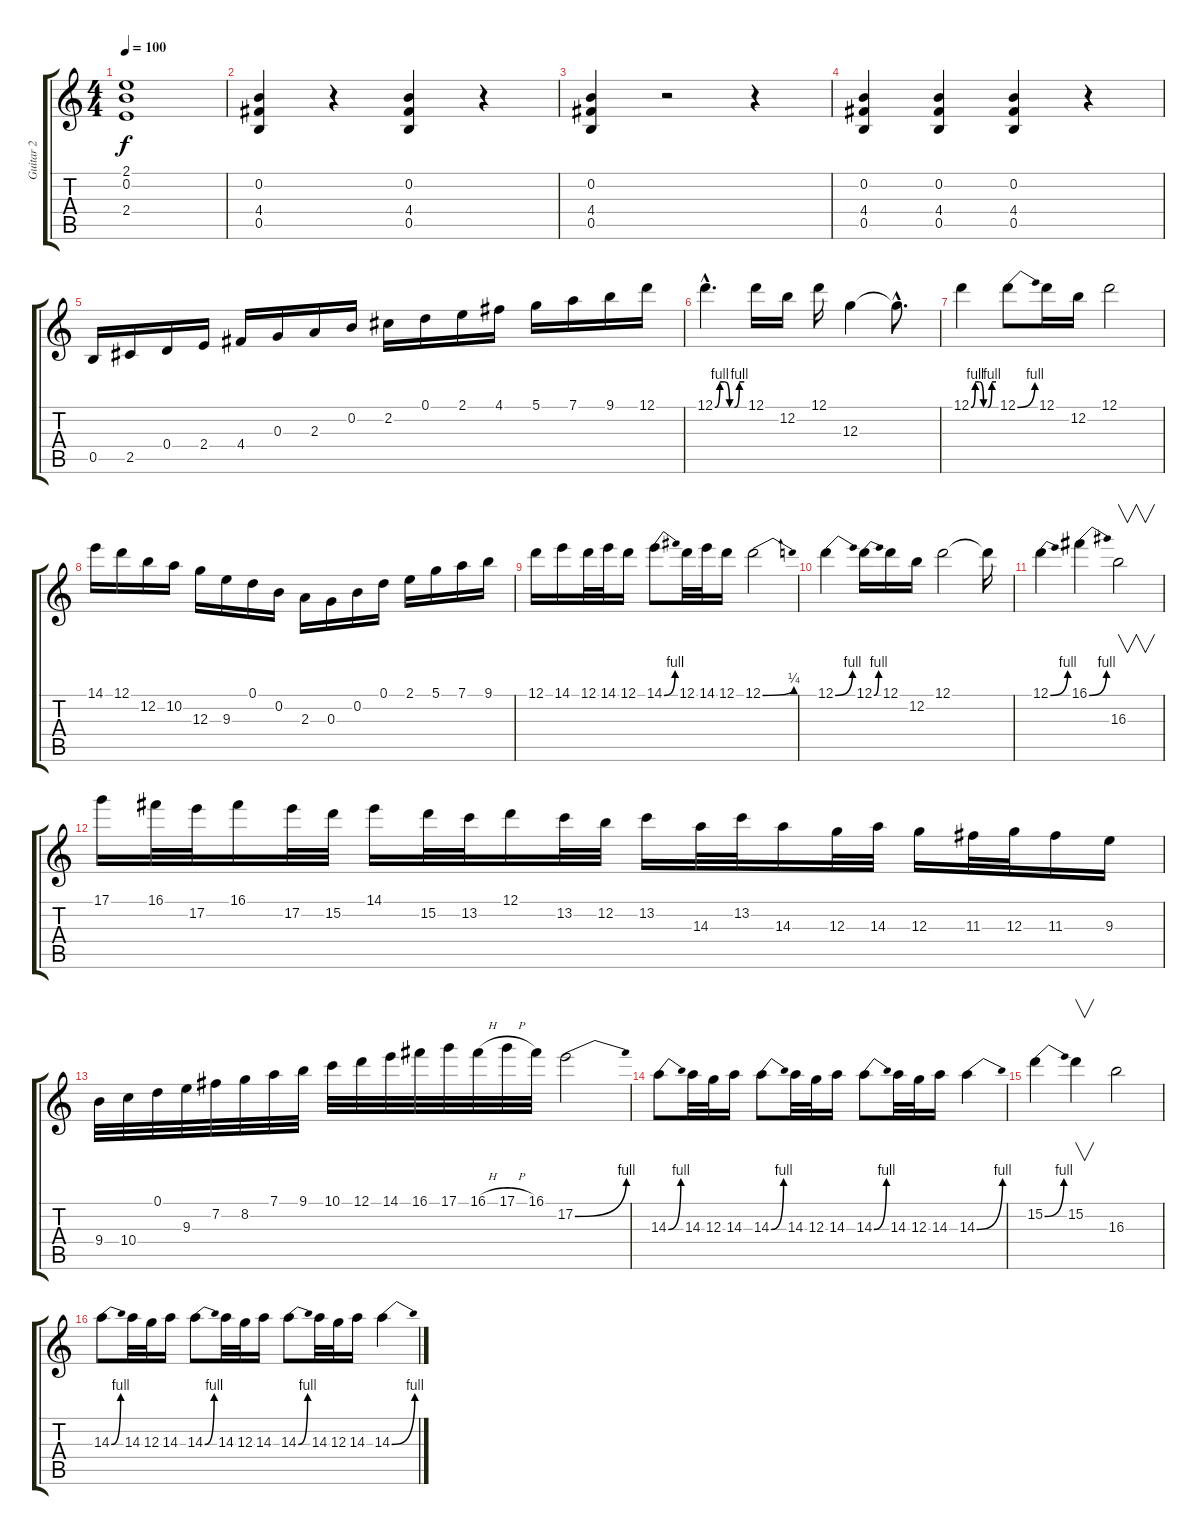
\track ("Guitar 2" "Guitar 2") {instrument distortionguitar}
\staff {score tabs}
\tuning (D4 B3 G3 D3 B2 G2) {hide}
\ts (4 4)
\tempo 100
\clef g2
\ks c
(2.1{t} 0.2{t} 2.4{t}).1{dy f} |
(0.2 4.4 0.5).4 r.4 (0.2 4.4 0.5).4 r.4 |
(0.2 4.4 0.5).4 r.2 r.4 |
(0.2 4.4 0.5).4 (0.2 4.4 0.5).4 (0.2 4.4 0.5).4 r.4 |
0.5.16{volume 16} 2.5.16 0.4.16 2.4.16 4.4.16 0.3.16 2.3.16 0.2.16 2.2.16 0.1.16 2.1.16 4.1.16 5.1.16 7.1.16 9.1.16 12.1.16 |
12.1{be (custom 0 0 10 4 20 4 30 0 40 0 50 4 60 4) hac}.4{d} 12.1.16 12.2.16 12.1.16 12.3.4 12.3{hac t}.8{d} |
12.1{be (custom 0 0 10 4 20 4 30 0 40 0 50 4 60 4)}.4 12.1{be (bend 0 0 60 4)}.8 12.1.16 12.2.16 12.1.2 |
14.1.16 12.1.16 12.2.16 10.2.16 12.3.16 9.3.16 0.1.16 0.2.16 2.3.16 0.3.16 0.2.16 0.1.16 2.1.16 5.1.16 7.1.16 9.1.16 |
12.1.16 14.1.16 12.1.32 14.1.32 12.1.16 14.1{be (bend 0 0 60 4)}.8 12.1.32 14.1.32 12.1.16 12.1{be (bend 0 0 60 1)}.2 |
12.1{be (bend 0 0 60 4)}.4 12.1{be (bend 0 0 60 4)}.16 12.1.16 12.2.16 12.1.2 12.1{t}.16 |
12.1{be (bend 0 0 60 4)}.4 16.1{be (bend 0 0 60 4)}.4 16.3.2{v} |
17.1.16 16.1.32 17.2.32 16.1.16 17.2.32 15.2.32 14.1.16 15.2.32 13.2.32 12.1.16 13.2.32 12.2.32 13.2.16 14.3.32 13.2.32 14.3.16 12.3.32 14.3.32 12.3.16 11.3.32 12.3.32 11.3.16 9.3.16 |
9.4.32 10.4.32 0.1.32 9.3.32 7.2.32 8.2.32 7.1.32 9.1.32 10.1.32 12.1.32 14.1.32 16.1.32 17.1.32 16.1{h}.32 17.1{h}.32 16.1.32 17.2{be (bend 0 0 60 4)}.2 |
14.3{be (bend 0 0 60 4)}.8 14.3.32 12.3.32 14.3.16 14.3{be (bend 0 0 60 4)}.8 14.3.32 12.3.32 14.3.16 14.3{be (bend 0 0 60 4)}.8 14.3.32 12.3.32 14.3.16 14.3{be (bend 0 0 60 4)}.4 |
15.2{be (bend 0 0 60 4)}.4 15.2.4{v} 16.3.2 |
14.3{be (bend 0 0 60 4)}.8 14.3.32 12.3.32 14.3.16 14.3{be (bend 0 0 60 4)}.8 14.3.32 12.3.32 14.3.16 14.3{be (bend 0 0 60 4)}.8 14.3.32 12.3.32 14.3.16 14.3{be (bend 0 0 60 4)}.4
